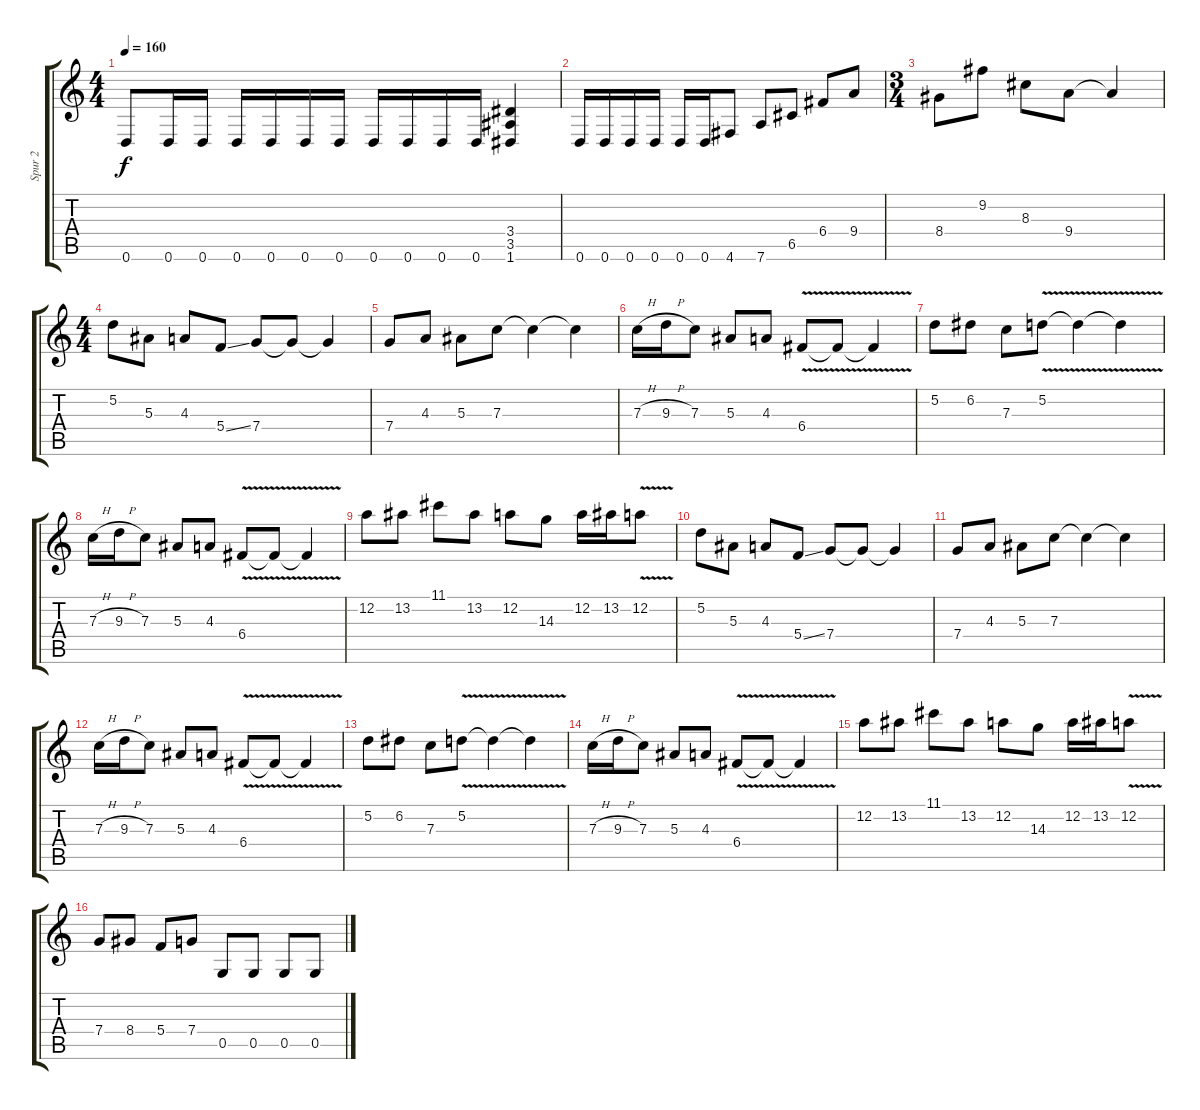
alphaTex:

\track ("Spur 2" "Spur 2") {instrument distortionguitar}
\staff {score tabs}
\tuning (D4 A3 F3 C3 G2 D2) {hide}
\ts (4 4)
\tempo 160
\clef g2
\ks c
0.6.8{dy f} 0.6.16 0.6.16 0.6.16 0.6.16 0.6.16 0.6.16 0.6.16 0.6.16 0.6.16 0.6.16 (3.4 3.5 1.6).4 |
0.6.16 0.6.16 0.6.16 0.6.16 0.6.16 0.6.16 4.6.8 7.6.8 6.5.8 6.4.8 9.4.8 |
\ts (3 4)
8.4.8 9.2.8 8.3.8 9.4.8 9.4{t}.4 |
\ts (4 4)
5.2.8 5.3.8 4.3.8 5.4{ss}.8 7.4.8 7.4{t}.8 7.4{t}.4 |
7.4.8 4.3.8 5.3.8 7.3.8 7.3{t}.4 7.3{t}.4 |
7.3{h}.16 9.3{h}.16 7.3.8 5.3.8 4.3.8 6.4{v}.8 6.4{v t}.8 6.4{v t}.4 |
5.2.8 6.2.8 7.3.8 5.2{v}.8 5.2{v t}.4 5.2{v t}.4 |
7.3{h}.16 9.3{h}.16 7.3.8 5.3.8 4.3.8 6.4{v}.8 6.4{v t}.8 6.4{v t}.4 |
12.2.8 13.2.8 11.1.8 13.2.8 12.2.8 14.3.8 12.2.16 13.2.16 12.2{v}.8 |
5.2.8 5.3.8 4.3.8 5.4{ss}.8 7.4.8 7.4{t}.8 7.4{t}.4 |
7.4.8 4.3.8 5.3.8 7.3.8 7.3{t}.4 7.3{t}.4 |
7.3{h}.16 9.3{h}.16 7.3.8 5.3.8 4.3.8 6.4{v}.8 6.4{v t}.8 6.4{v t}.4 |
5.2.8 6.2.8 7.3.8 5.2{v}.8 5.2{v t}.4 5.2{v t}.4 |
7.3{h}.16 9.3{h}.16 7.3.8 5.3.8 4.3.8 6.4{v}.8 6.4{v t}.8 6.4{v t}.4 |
12.2.8 13.2.8 11.1.8 13.2.8 12.2.8 14.3.8 12.2.16 13.2.16 12.2{v}.8 |
7.4.8 8.4.8 5.4.8 7.4.8 0.5.8 0.5.8 0.5.8 0.5.8
